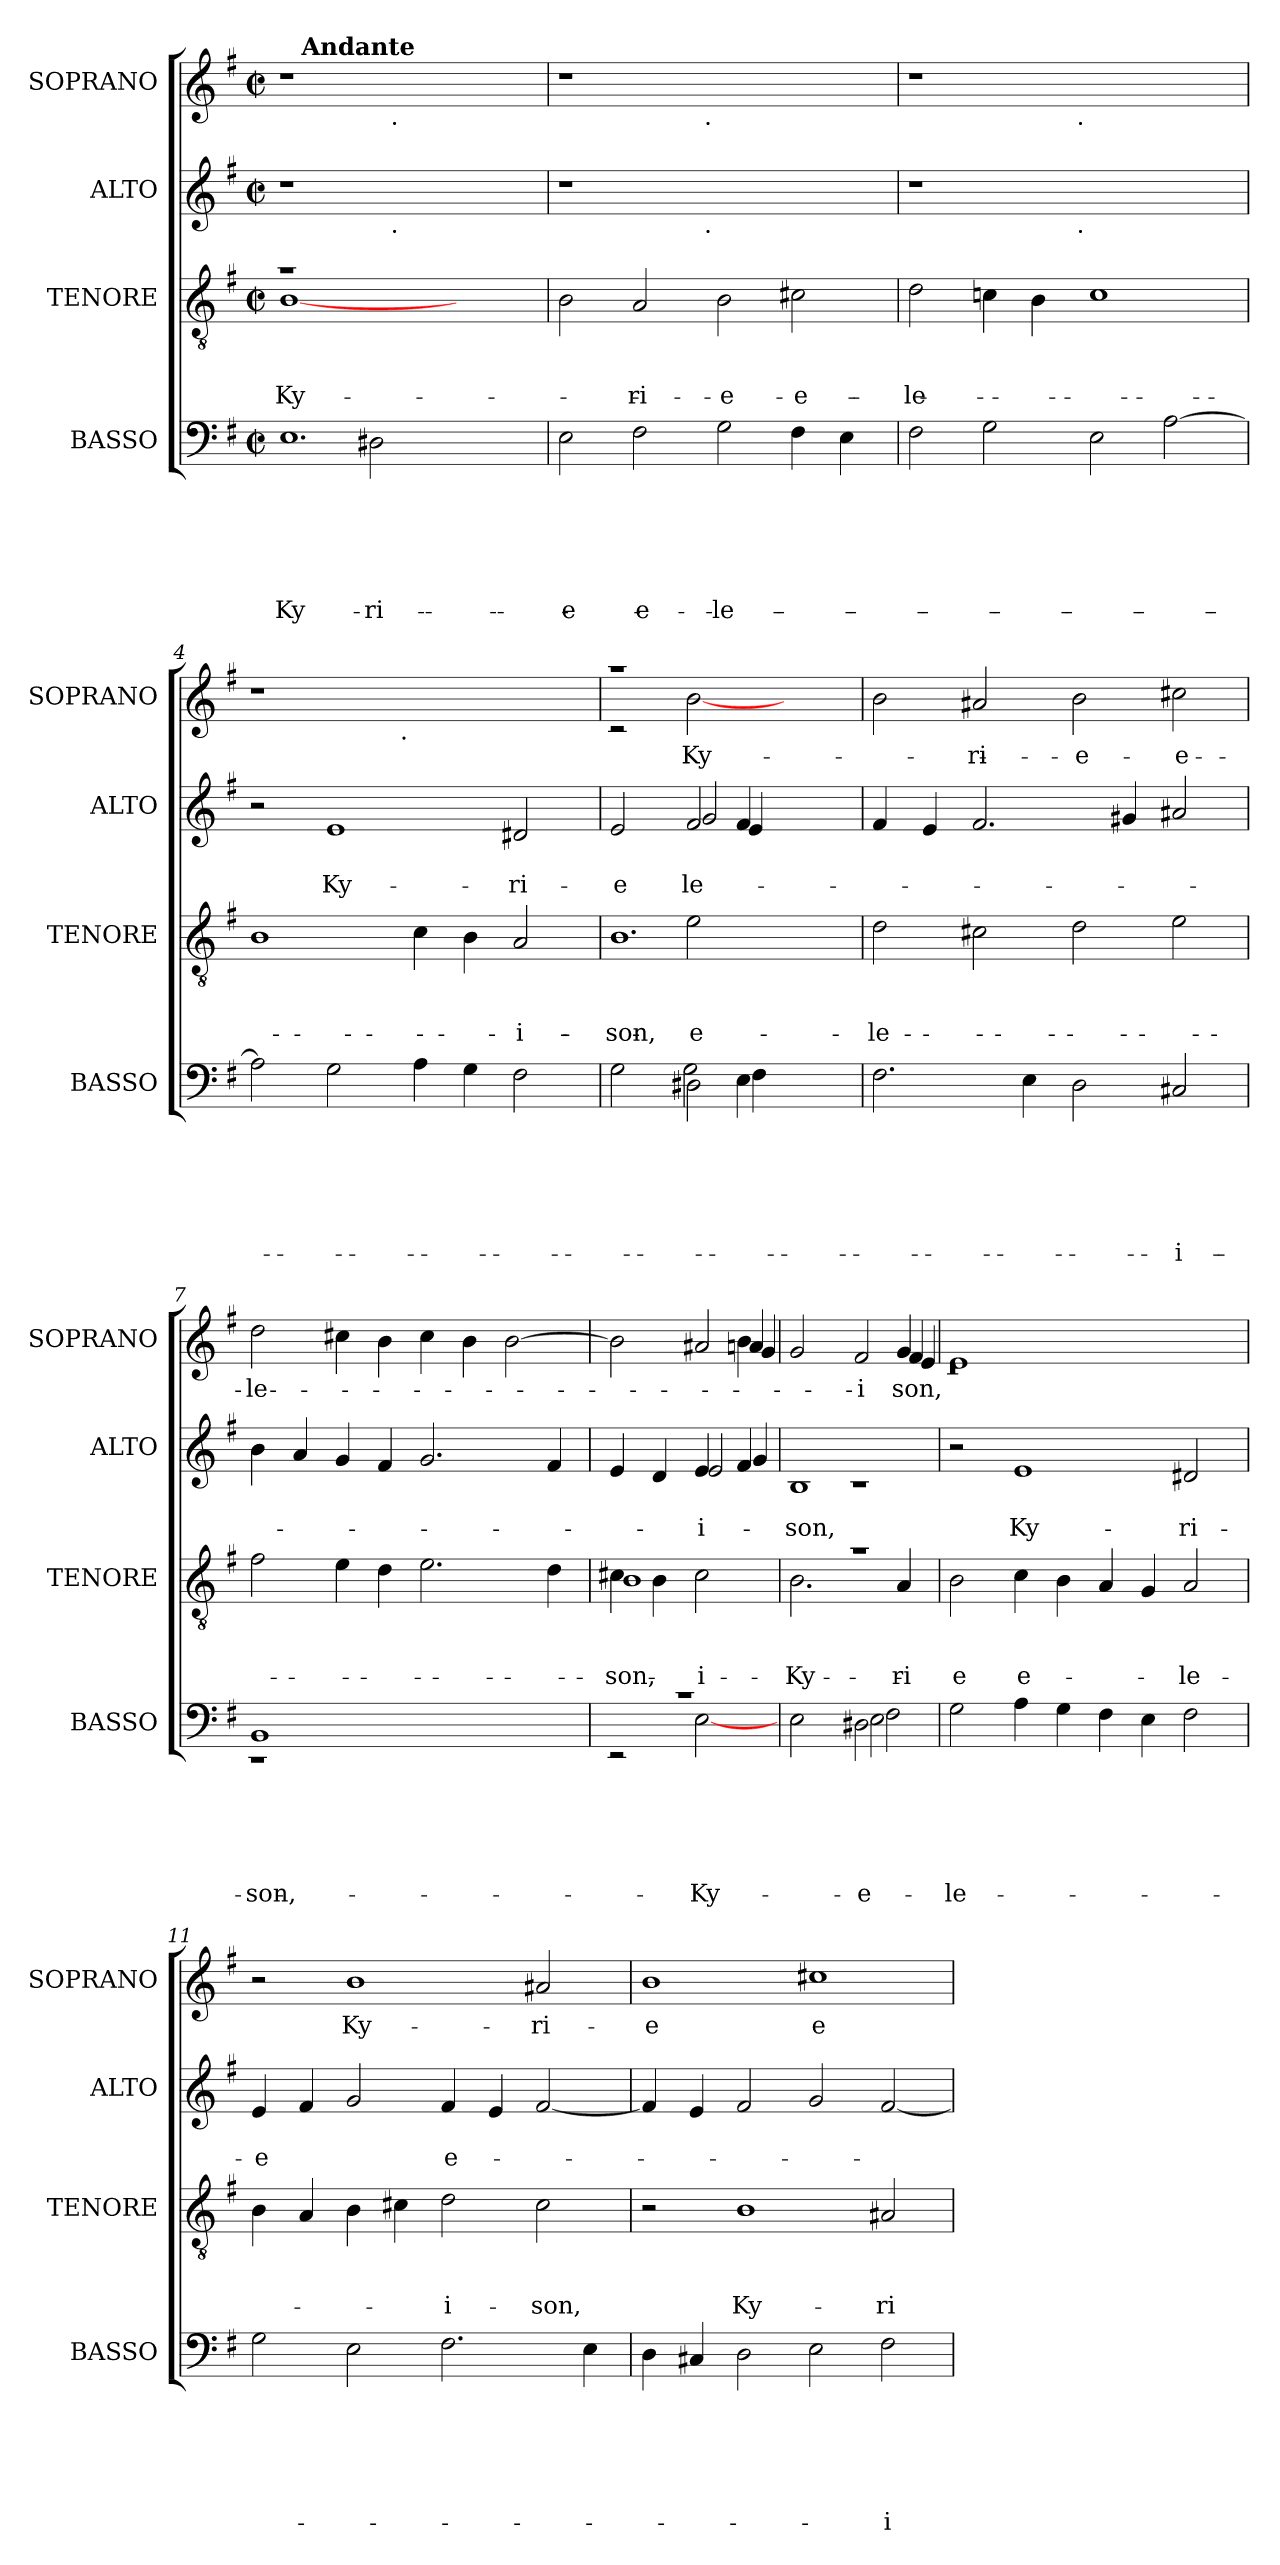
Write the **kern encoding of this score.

**kern	**text	**text	**text	**text	**text	**text	**kern	**text	**text	**text	**kern	**text	**text	**kern	**text
*part4	*part4	*part4	*part4	*part4	*part4	*part4	*part3	*part3	*part3	*part3	*part2	*part2	*part2	*part1	*part1
*staff4	*staff4	*staff4	*staff4	*staff4	*staff4	*staff4	*staff3	*staff3	*staff3	*staff3	*staff2	*staff2	*staff2	*staff1	*staff1
*I"BASSO	*	*	*	*	*	*	*I"TENORE	*	*	*	*I"ALTO	*	*	*I"SOPRANO	*
*I'BASSO	*	*	*	*	*	*	*I'TENORE	*	*	*	*I'ALTO	*	*	*I'SOPRANO	*
!!LO:PB:g=z
*clefF4	*	*	*	*	*	*	*clefGv2	*	*	*	*clefG2	*	*	*clefG2	*
*k[f#]	*	*	*	*	*	*	*k[f#]	*	*	*	*k[f#]	*	*	*k[f#]	*
*G:	*	*	*	*	*	*	*G:	*	*	*	*G:	*	*	*G:	*
*M2/2	*	*	*	*	*	*	*M2/2	*	*	*	*M2/2	*	*	*M2/2	*
*met(c|)	*	*	*	*	*	*	*met(c|)	*	*	*	*met(c|)	*	*	*met(c|)	*
=1	=1	=1	=1	=1	=1	=1	=1	=1	=1	=1	=1	=1	=1	=1	=1
!	!	!	!	!	!	!LO:LY:b	!	!	!	!LO:LY:b	!	!	!	!	!
*^	*	*	*	*	*	*	*^	*	*	*	*^	*	*	*^	*
*	*	*	*	*	*	*	*	*	*	*	*	*	*	*	*	*	*	*^	*
1.E	2ryy	.	.	.	.	.	Ky-	1ra	[>1B	.	.	Ky-	1r	2ryy	.	.	1r	16ryy	2ryy	.
!	!	!	!	!	!	!	!	!	!	!	!	!	!	!	!	!	!	!LO:TX:a:B:t=Andante	!	!
.	.	.	.	.	.	.	.	.	.	.	.	.	.	.	.	.	.	1ryy	.	.
!	!	!	!	!	!	!	!LO:LY:b	!	!	!	!	!	!	!	!	!	!	!	!	!
.	2D#X\	.	.	.	.	.	-ri-	.	.	.	.	.	.	16ryy	.	.	.	.	16ryy	.
!	!	!	!	!	!	!	!	!	!	!	!	!	!	!	!	!	!	!	!LO:TX:b:t=.	!
!	!	!	!	!	!	!	!	!	!	!	!	!	!	!LO:TX:b:t=.	!	!	!	!	!	!
.	.	.	.	.	.	.	.	.	.	.	.	.	.	2...ryy	.	.	.	.	2...ryy	.
.	2ryy	.	.	.	.	.	.	2ryy	2ryy	.	.	.	2ryy	.	.	.	2ryy	.	.	.
.	.	.	.	.	.	.	.	.	.	.	.	.	.	.	.	.	.	4..ryy	.	.
=2	=2	=2	=2	=2	=2	=2	=2	=2	=2	=2	=2	=2	=2	=2	=2	=2	=2	=2	=2	=2
!	!	!	!	!	!	!	!LO:LY:b	!	!	!	!	!	!	!	!	!	!	!	!	!
*v	*v	*	*	*	*	*	*	*	*	*	*	*	*	*	*	*	*	*v	*v	*
*	*	*	*	*	*	*	*v	*v	*	*	*	*	*	*	*	*	*	*
2E\	.	.	.	.	.	-e	2B\	.	.	.	1r	2ryy	.	.	1r	2ryy	.
!	!	!	!	!	!	!LO:LY:b	!	!	!	!LO:LY:b	!	!	!	!	!	!	!
2F#\	.	.	.	.	.	e-	2A/	.	.	-ri-	.	4...ryy	.	.	.	4...ryy	.
!	!	!	!	!	!	!	!	!	!	!	!	!	!	!	!	!LO:TX:b:t=.	!
!	!	!	!	!	!	!	!	!	!	!	!	!LO:TX:b:t=.	!	!	!	!	!
.	.	.	.	.	.	.	.	.	.	.	.	1ryy	.	.	.	1ryy	.
!	!	!	!	!	!	!LO:LY:b	!	!	!	!LO:LY:b	!	!	!	!	!	!	!
2G\	.	.	.	.	.	-le-	2B\	.	.	-e	1ryy	.	.	.	1ryy	.	.
!	!	!	!	!	!	!	!	!	!	!LO:LY:b	!	!	!	!	!	!	!
4F#\	.	.	.	.	.	.	2c#X\	.	.	e-	.	.	.	.	.	.	.
4E\	.	.	.	.	.	.	.	.	.	.	.	.	.	.	.	.	.
.	.	.	.	.	.	.	.	.	.	.	.	32ryy	.	.	.	32ryy	.
=3	=3	=3	=3	=3	=3	=3	=3	=3	=3	=3	=3	=3	=3	=3	=3	=3	=3
!	!	!	!	!	!	!	!	!	!	!LO:LY:b	!	!	!	!	!	!	!
2F#\	.	.	.	.	.	.	2d\	.	.	-le-	1r	2ryy	.	.	1r	2ryy	.
2G\	.	.	.	.	.	.	4cni\	.	.	.	.	4...ryy	.	.	.	4...ryy	.
.	.	.	.	.	.	.	4B\	.	.	.	.	.	.	.	.	.	.
!	!	!	!	!	!	!	!	!	!	!	!	!	!	!	!	!LO:TX:b:t=.	!
!	!	!	!	!	!	!	!	!	!	!	!	!LO:TX:b:t=.	!	!	!	!	!
.	.	.	.	.	.	.	.	.	.	.	.	1ryy	.	.	.	1ryy	.
2E\	.	.	.	.	.	.	1c	.	.	.	1ryy	.	.	.	1ryy	.	.
[>2A\	.	.	.	.	.	.	.	.	.	.	.	.	.	.	.	.	.
.	.	.	.	.	.	.	.	.	.	.	.	32ryy	.	.	.	32ryy	.
*	*	*	*	*	*	*	*	*	*	*	*v	*v	*	*	*	*	*
=4	=4	=4	=4	=4	=4	=4	=4	=4	=4	=4	=4	=4	=4	=4	=4	=4
2A\]	.	.	.	.	.	.	1B	.	.	.	2r	.	.	1r	2ryy	.
!	!	!	!	!	!	!	!	!	!	!	!	!	!LO:LY:b	!	!	!
2G\	.	.	.	.	.	.	.	.	.	.	1e	.	Ky-	.	4...ryy	.
!	!	!	!	!	!	!	!	!	!	!	!	!	!	!	!LO:TX:b:t=.	!
.	.	.	.	.	.	.	.	.	.	.	.	.	.	.	1ryy	.
4A\	.	.	.	.	.	.	4c\	.	.	.	.	.	.	1ryy	.	.
4G\	.	.	.	.	.	.	4B\	.	.	.	.	.	.	.	.	.
!	!	!	!	!	!	!	!	!	!	!LO:LY:b	!	!	!LO:LY:b	!	!	!
2F#\	.	.	.	.	.	.	2A/	.	.	-i-	2d#X/	.	-ri-	.	.	.
.	.	.	.	.	.	.	.	.	.	.	.	.	.	.	32ryy	.
!!LO:LB:g=z	!!
=5	=5	=5	=5	=5	=5	=5	=5	=5	=5	=5	=5	=5	=5	=5	=5	=5
*^	*	*	*	*	*	*	*	*	*	*	*	*	*	*	*	*
*	*^	*	*	*	*	*	*	*	*	*	*	*	*	*	*	*	*
*	*	*^	*	*	*	*	*	*	*	*	*	*	*	*	*	*	*	*
!	!	!	!	!	!	!	!	!	!	!	!	!	!LO:LY:b	!	!	!LO:LY:b	!	!	!
*	*	*	*	*	*	*	*	*	*	*^	*	*	*	*^	*	*	*	*	*
*	*	*	*	*	*	*	*	*	*	*	*	*	*	*	*	*^	*	*	*	*	*
*	*	*	*	*	*	*	*	*	*	*	*	*	*	*	*	*	*^	*	*	*	*	*
2G\	2.ryy	2.ryy	2ryy	.	.	.	.	.	.	1.B	2ryy	.	.	-son,	2e/	2ryy	2.ryy	2.ryy	.	-e	1raa	2rc	.
!	!	!	!	!	!	!	!	!	!	!	!	!	!	!LO:LY:b	!	!	!	!	!	!LO:LY:b	!	!	!
!	!	!	!	!	!	!	!	!	!	!	!	!	!	!	!	!	!	!	!	!LO:LY:b	!	!	!LO:LY:b
2D#X\	.	.	2G\	.	.	.	.	.	.	.	2e\	.	.	e-	2f#/	2g/	.	.	.	-le-	.	[>2b\	Ky-
.	4E\	4F#\	.	.	.	.	.	.	.	.	.	.	.	.	.	.	4f#/	4e/	.	.	.	.	.
2ryy	2ryy	2ryy	2ryy	.	.	.	.	.	.	.	2ryy	.	.	.	2ryy	2ryy	2ryy	2ryy	.	.	2ryy	2ryy	.
=6	=6	=6	=6	=6	=6	=6	=6	=6	=6	=6	=6	=6	=6	=6	=6	=6	=6	=6	=6	=6	=6	=6	=6
!	!	!	!	!	!	!	!	!	!	!	!	!	!	!LO:LY:b	!	!	!	!	!	!	!	!	!
*v	*v	*v	*v	*	*	*	*	*	*	*	*	*	*	*	*v	*v	*v	*v	*	*	*v	*v	*
*	*	*	*	*	*	*	*v	*v	*	*	*	*	*	*	*	*
2.F#\	.	.	.	.	.	.	2d\	.	.	-le-	4f#/	.	.	2b\	.
.	.	.	.	.	.	.	.	.	.	.	4e/	.	.	.	.
!	!	!	!	!	!	!	!	!	!	!	!	!	!	!	!LO:LY:b
.	.	.	.	.	.	.	2c#X\	.	.	.	2.f#/	.	.	2a#X/	-ri-
4E\	.	.	.	.	.	.	.	.	.	.	.	.	.	.	.
!	!	!	!	!	!	!	!	!	!	!	!	!	!	!	!LO:LY:b
2D\	.	.	.	.	.	.	2d\	.	.	.	.	.	.	2b\	-e
.	.	.	.	.	.	.	.	.	.	.	4g#X/	.	.	.	.
!	!	!	!	!	!	!LO:LY:b	!	!	!	!	!	!	!	!	!LO:LY:b
2C#X/	.	.	.	.	.	-i-	2e\	.	.	.	2a#X/	.	.	2cc#X\	e-
=7	=7	=7	=7	=7	=7	=7	=7	=7	=7	=7	=7	=7	=7	=7	=7
*^	*	*	*	*	*	*	*	*	*	*	*	*	*	*	*
!	!LO:N:vis=1	!	!	!	!	!	!LO:LY:b	!	!	!	!	!	!	!	!	!LO:LY:b
1BB	0rEE	.	.	.	.	.	-son,	2f#\	.	.	.	4b\	.	.	2dd\	-le-
.	.	.	.	.	.	.	.	.	.	.	.	4a/	.	.	.	.
.	.	.	.	.	.	.	.	4e\	.	.	.	4g/	.	.	4cc#X\	.
.	.	.	.	.	.	.	.	4d\	.	.	.	4f#/	.	.	4b\	.
1ryy	.	.	.	.	.	.	.	2.e\	.	.	.	2.g/	.	.	4cc#\	.
.	.	.	.	.	.	.	.	.	.	.	.	.	.	.	4b\	.
.	.	.	.	.	.	.	.	.	.	.	.	.	.	.	[>2b\	.
.	.	.	.	.	.	.	.	4d\	.	.	.	4f#/	.	.	.	.
=8	=8	=8	=8	=8	=8	=8	=8	=8	=8	=8	=8	=8	=8	=8	=8	=8
*	*	*	*	*	*	*	*	*^	*	*	*	*	*	*	*	*
!	!	!	!	!	!	!	!	!	!	!	!	!LO:LY:b	!	!	!	!	!
*	*	*	*	*	*	*	*	*	*	*	*	*	*^	*	*	*^	*
*	*	*	*	*	*	*	*	*	*	*	*	*	*	*^	*	*	*	*^	*
*	*	*	*	*	*	*	*	*	*	*	*	*	*	*	*^	*	*	*	*	*^	*
1rc	2rEE	.	.	.	.	.	.	4c#X\	1B	.	.	-son,	4e/	2.ryy	2.ryy	2ryy	.	.	2b\]	2.ryy	2.ryy	2.ryy	.
.	.	.	.	.	.	.	.	4B\	.	.	.	.	4d/	.	.	.	.	.	.	.	.	.	.
!	!	!	!	!	!	!	!LO:LY:b	!	!	!	!	!LO:LY:b	!	!	!	!	!	!LO:LY:b	!	!	!	!	!
.	[<2E\	.	.	.	.	.	Ky-	2c#\	.	.	.	-i-	4e/	.	.	2e/	.	-i-	2a#X/	.	.	.	.
.	.	.	.	.	.	.	.	.	.	.	.	.	4f#/	4g/	4f#/	.	.	.	.	4b\	4an/	4g/	.
*	*	*	*	*	*	*	*	*	*	*	*	*	*	*	*v	*v	*	*	*	*	*	*	*
!!LO:LB:g=z	!!	!!	!!
=9	=9	=9	=9	=9	=9	=9	=9	=9	=9	=9	=9	=9	=9	=9	=9	=9	=9	=9	=9	=9	=9	=9
*	*^	*	*	*	*	*	*	*	*	*	*	*	*	*	*	*	*	*	*	*	*	*
!	!	!	!	!	!	!	!	!	!	!	!	!	!LO:LY:b	!	!	!	!	!LO:LY:b	!	!	!	!	!
*	*	*	*	*	*	*	*	*	*	*	*	*	*	*	*v	*v	*	*	*	*	*	*	*
2E\	2ryy	2ryy	.	.	.	.	.	.	1ra	2.B\	.	.	Ky-	1B	1rc	.	-son,	2g/	2.ryy	2.ryy	2.ryy	.
!	!	!	!	!	!	!	!	!LO:LY:b	!	!	!	!	!	!	!	!	!	!	!	!	!	!
!	!	!	!	!	!	!	!	!LO:LY:b	!	!	!	!	!	!	!	!	!	!	!	!	!	!
!	!	!	!	!	!	!	!	!LO:LY:b	!	!	!	!	!	!	!	!	!	!	!	!	!	!LO:LY:b
2D#X\	2E\	2F#\	.	.	.	.	.	e-	.	.	.	.	.	.	.	.	.	2f#/	.	.	.	-i
!	!	!	!	!	!	!	!	!	!	!	!	!	!LO:LY:b	!	!	!	!	!	!	!	!	!LO:LY:b
.	.	.	.	.	.	.	.	.	.	4A/	.	.	-ri-	.	.	.	.	.	4g/	4f#/	4e/	son,
*v	*v	*v	*	*	*	*	*	*	*	*	*	*	*	*v	*v	*	*	*	*	*	*	*
=10	=10	=10	=10	=10	=10	=10	=10	=10	=10	=10	=10	=10	=10	=10	=10	=10	=10	=10	=10
!	!	!	!	!	!	!LO:LY:b	!	!	!	!	!LO:LY:b	!	!	!	!	!LO:N:vis=1	!	!	!
*	*	*	*	*	*	*	*v	*v	*	*	*	*	*	*	*	*v	*v	*v	*
2G\	.	.	.	.	.	-le-	2B\	.	.	-e	2r	.	.	1e	0rc	.
!	!	!	!	!	!	!	!	!	!	!LO:LY:b	!	!	!LO:LY:b	!	!	!
4A\	.	.	.	.	.	.	4c\	.	.	e-	1e	.	Ky-	.	.	.
4G\	.	.	.	.	.	.	4B\	.	.	.	.	.	.	.	.	.
4F#\	.	.	.	.	.	.	4A/	.	.	.	.	.	.	1ryy	.	.
4E\	.	.	.	.	.	.	4G/	.	.	.	.	.	.	.	.	.
!	!	!	!	!	!	!	!	!	!	!LO:LY:b	!	!	!LO:LY:b	!	!	!
2F#\	.	.	.	.	.	.	2A/	.	.	-le-	2d#X/	.	-ri-	.	.	.
*	*	*	*	*	*	*	*	*	*	*	*	*	*	*v	*v	*
=11	=11	=11	=11	=11	=11	=11	=11	=11	=11	=11	=11	=11	=11	=11	=11
!	!	!	!	!	!	!	!	!	!	!	!	!	!LO:LY:b	!	!
2G\	.	.	.	.	.	.	4B\	.	.	.	4e/	.	-e	2r	.
.	.	.	.	.	.	.	4A/	.	.	.	4f#/	.	.	.	.
!	!	!	!	!	!	!	!	!	!	!	!	!	!	!	!LO:LY:b
2E\	.	.	.	.	.	.	4B\	.	.	.	2g/	.	.	1b	Ky-
.	.	.	.	.	.	.	4c#X\	.	.	.	.	.	.	.	.
!	!	!	!	!	!	!	!	!	!	!LO:LY:b	!	!	!LO:LY:b	!	!
2.F#\	.	.	.	.	.	.	2d\	.	.	-i-	4f#/	.	e-	.	.
.	.	.	.	.	.	.	.	.	.	.	4e/	.	.	.	.
!	!	!	!	!	!	!	!	!	!	!LO:LY:b	!	!	!	!	!LO:LY:b
.	.	.	.	.	.	.	2c#\	.	.	-son,	[<2f#/	.	.	2a#X/	-ri-
4E\	.	.	.	.	.	.	.	.	.	.	.	.	.	.	.
=12	=12	=12	=12	=12	=12	=12	=12	=12	=12	=12	=12	=12	=12	=12	=12
!	!	!	!	!	!	!	!	!	!	!	!	!	!	!	!LO:LY:b:rj
4D\	.	.	.	.	.	.	2r	.	.	.	4f#/]	.	.	1b	-e
4C#X/	.	.	.	.	.	.	.	.	.	.	4e/	.	.	.	.
!	!	!	!	!	!	!	!	!	!	!LO:LY:b	!	!	!	!	!
2D\	.	.	.	.	.	.	1B	.	.	Ky-	2f#/	.	.	.	.
!	!	!	!	!	!	!	!	!	!	!	!	!	!	!	!LO:LY:b:rj
2E\	.	.	.	.	.	.	.	.	.	.	2g/	.	.	1cc#X	e-
!	!	!	!	!	!	!LO:LY:b	!	!	!	!LO:LY:b	!	!	!	!	!
2F#\	.	.	.	.	.	-i-	2A#X/	.	.	-ri-	[>2f#/	.	.	.	.
=	=	=	=	=	=	=	=	=	=	=	=	=	=	=	=
*-	*-	*-	*-	*-	*-	*-	*-	*-	*-	*-	*-	*-	*-	*-	*-
